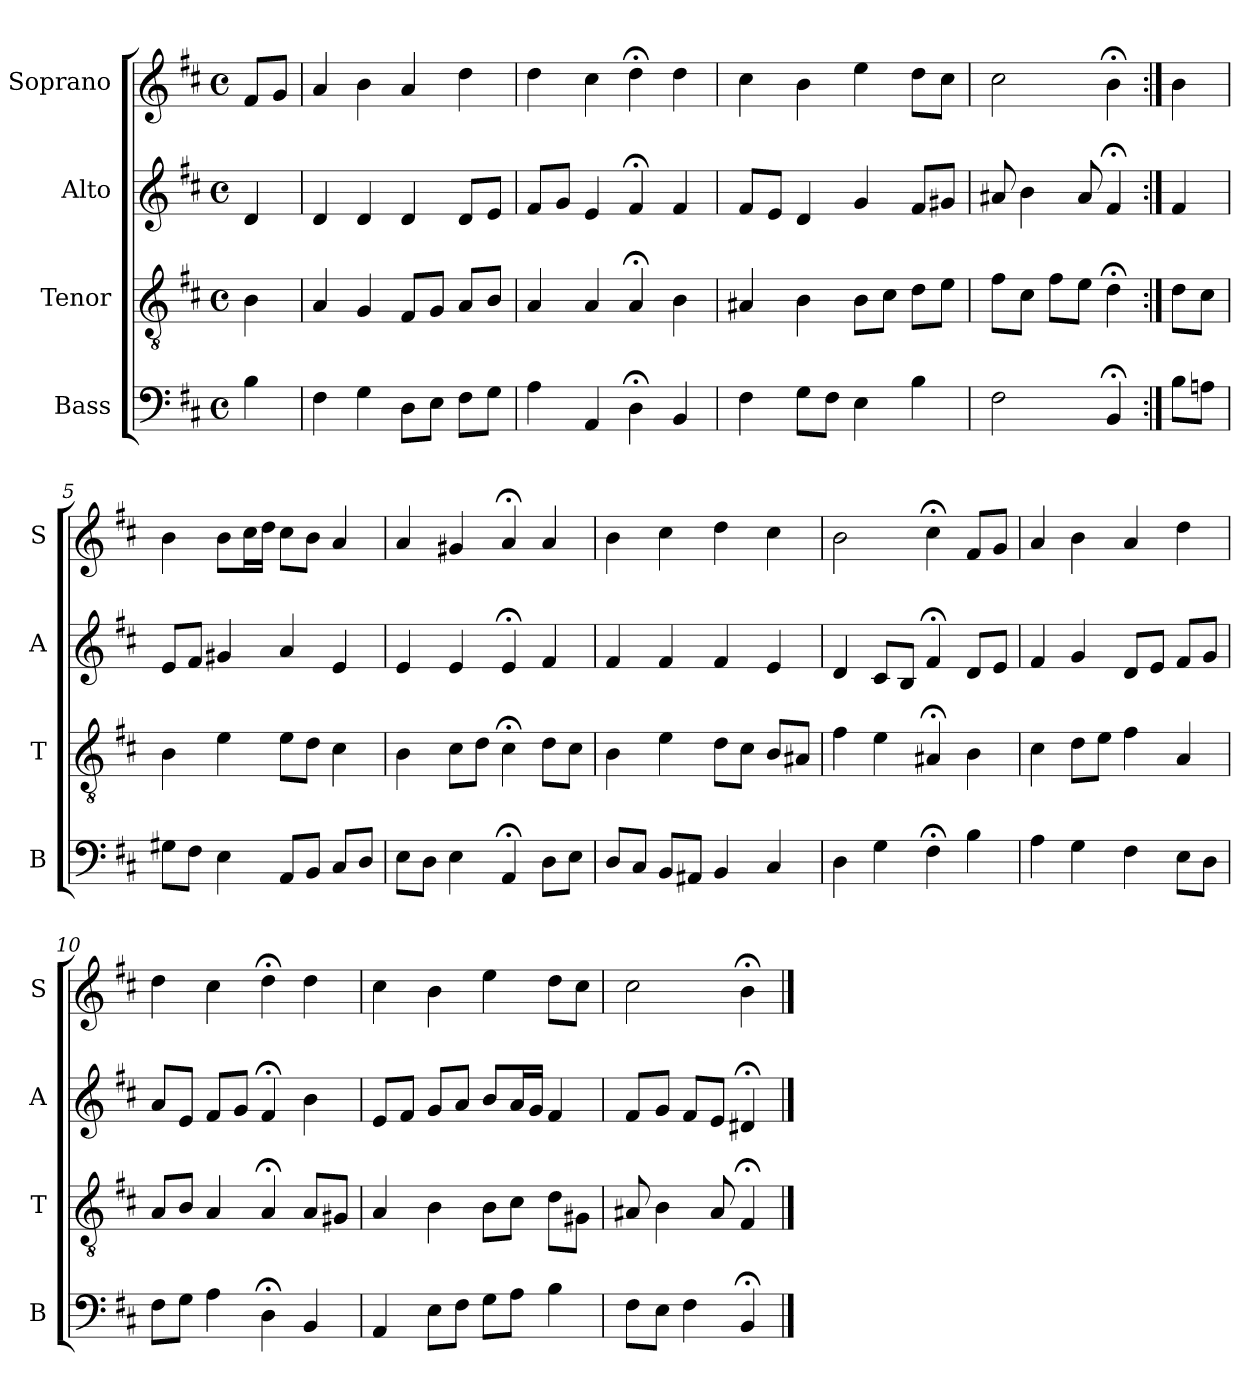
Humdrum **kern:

**kern	**kern	**kern	**kern
*part4	*part3	*part2	*part1
*staff4	*staff3	*staff2	*staff1
*I"Bass	*I"Tenor	*I"Alto	*I"Soprano
*I'B	*I'T	*I'A	*I'S
*clefF4	*clefGv2	*clefG2	*clefG2
*k[f#c#]	*k[f#c#]	*k[f#c#]	*k[f#c#]
*b:	*b:	*b:	*b:
*M4/4	*M4/4	*M4/4	*M4/4
*met(c)	*met(c)	*met(c)	*met(c)
*MM100	*MM100	*MM100	*MM100
=	=	=	=
4B	4B	4d	8f#L
.	.	.	8gJ
=1	=1	=1	=1
4F#	4A	4d	4a
4G	4G	4d	4b
8DL	8F#L	4d	4a
8EJ	8GJ	.	.
8F#L	8AL	8dL	4dd
8GJ	8BJ	8eJ	.
=2	=2	=2	=2
4A	4A	8f#L	4dd
.	.	8gJ	.
4AA	4A	4e	4cc#
4D;<	4A;<	4f#;<	4dd;<
4BB	4B	4f#	4dd
=3	=3	=3	=3
4F#	4A#X	8f#L	4cc#
.	.	8eJ	.
8GL	4B	4d	4b
8F#J	.	.	.
4E	8BL	4g	4ee
.	8c#J	.	.
4B	8dL	8f#L	8ddL
.	8eJ	8g#XJ	8cc#J
=4	=4	=4	=4
2F#	8f#L	8a#X	2cc#
.	8c#J	4b	.
.	8f#L	.	.
.	8eJ	8a#	.
4BB;<	4d;<	4f#;<	4b;<
=:|!	=:|!	=:|!	=:|!
8BL	8dL	4f#	4b
8AnJ	8c#J	.	.
=5	=5	=5	=5
8G#XL	4B	8eL	4b
8F#J	.	8f#J	.
4E	4e	4g#X	8bL
.	.	.	16cc#L
.	.	.	16ddJJ
8AAL	8eL	4a	8cc#L
8BBJ	8dJ	.	8bJ
8C#L	4c#	4e	4a
8DJ	.	.	.
=6	=6	=6	=6
8EL	4B	4e	4a
8DJ	.	.	.
4E	8c#L	4e	4g#X
.	8dJ	.	.
4AA;<	4c#;<	4e;<	4a;<
8DL	8dL	4f#	4a
8EJ	8c#J	.	.
=7	=7	=7	=7
8DL	4B	4f#	4b
8C#J	.	.	.
8BBL	4e	4f#	4cc#
8AA#XJ	.	.	.
4BB	8dL	4f#	4dd
.	8c#J	.	.
4C#	8BL	4e	4cc#
.	8A#XJ	.	.
=8	=8	=8	=8
4D	4f#	4d	2b
4G	4e	8c#L	.
.	.	8BJ	.
4F#;<i	4A#X;<	4f#;<	4cc#;<i
4Bi	4B	8dL	8f#iL
.	.	8eJ	8gJ
=9	=9	=9	=9
4A	4c#	4f#	4a
4G	8dL	4g	4b
.	8eJ	.	.
4F#	4f#	8dL	4a
.	.	8eJ	.
8EL	4A	8f#L	4dd
8DJ	.	8gJ	.
=10	=10	=10	=10
8F#L	8AL	8aL	4dd
8GJ	8BJ	8eJ	.
4A	4A	8f#L	4cc#
.	.	8gJ	.
4D;<	4A;<	4f#;<	4dd;<
4BB	8AL	4b	4dd
.	8G#XJ	.	.
=11	=11	=11	=11
4AA	4A	8eL	4cc#
.	.	8f#J	.
8EL	4B	8gL	4b
8F#J	.	8aJ	.
8GL	8BL	8bL	4ee
8AJ	8c#J	16aL	.
.	.	16gJJ	.
4B	8dL	4f#	8ddL
.	8G#XJ	.	8cc#J
=12	=12	=12	=12
8F#L	8A#X	8f#L	2cc#
8EJ	4B	8gJ	.
4F#	.	8f#L	.
.	8A#	8eJ	.
4BB;<	4F#;<	4d#X;<	4b;<
==	==	==	==
*-	*-	*-	*-
